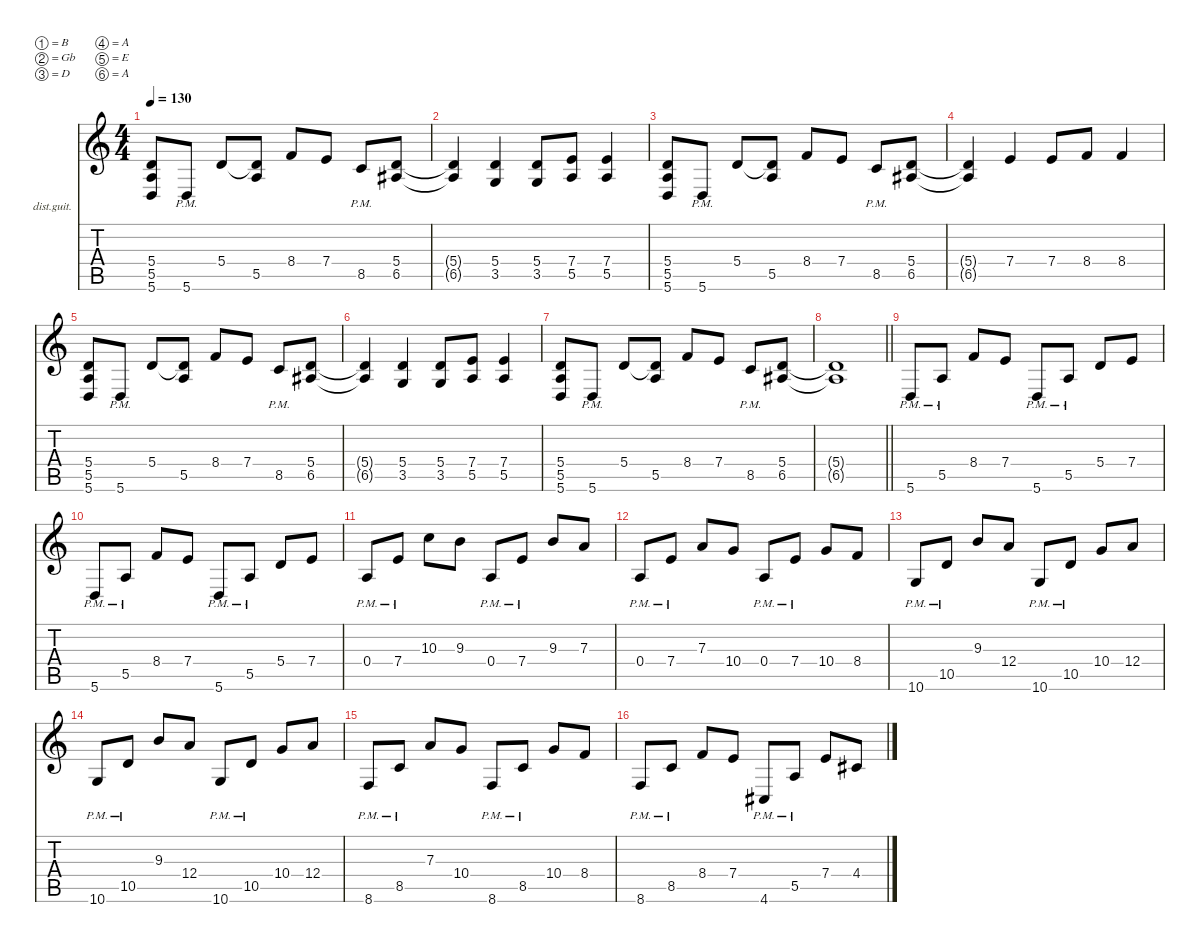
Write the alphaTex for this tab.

\defaultSystemsLayout 4
\hideDynamics
\bracketExtendMode nobrackets
\firstSystemTrackNameOrientation horizontal
\otherSystemsTrackNameOrientation horizontal
\track ("Lead" "dist.guit.") {instrument distortionguitar}
\staff {score tabs}
\tuning (B3 Gb3 D3 A2 E2 A1)
\ts (4 4)
\section ("" "")
\tempo 130
\clef g2
\ks c
(5.4 5.5 5.6).8{dy f beam Up} 5.6{pm}.8{beam Up} 5.4.8{beam Up} (5.4{t} 5.5).8{beam Up} 8.4.8{beam Up} 7.4.8{beam Up} 8.5{pm}.8{beam Up} (5.4 6.5{acc #}).8{beam Up} |
(5.4{t} 6.5{t acc #}).4{beam Up} (5.4 3.5).4{beam Up} (5.4 3.5).8{beam Up} (7.4 5.5).8{beam Up} (7.4 5.5).4{beam Up} |
(5.4 5.5 5.6).8{beam Up} 5.6{pm}.8{beam Up} 5.4.8{beam Up} (5.4{t} 5.5).8{beam Up} 8.4.8{beam Up} 7.4.8{beam Up} 8.5{pm}.8{beam Up} (5.4 6.5{acc #}).8{beam Up} |
(5.4{t} 6.5{t acc #}).4{beam Up} 7.4.4{beam Up} 7.4.8{beam Up} 8.4.8{beam Up} 8.4.4{beam Up} |
(5.4 5.5 5.6).8{beam Up} 5.6{pm}.8{beam Up} 5.4.8{beam Up} (5.4{t} 5.5).8{beam Up} 8.4.8{beam Up} 7.4.8{beam Up} 8.5{pm}.8{beam Up} (5.4 6.5{acc #}).8{beam Up} |
(5.4{t} 6.5{t acc #}).4{beam Up} (5.4 3.5).4{beam Up} (5.4 3.5).8{beam Up} (7.4 5.5).8{beam Up} (7.4 5.5).4{beam Up} |
(5.4 5.5 5.6).8{beam Up} 5.6{pm}.8{beam Up} 5.4.8{beam Up} (5.4{t} 5.5).8{beam Up} 8.4.8{beam Up} 7.4.8{beam Up} 8.5{pm}.8{beam Up} (5.4 6.5{acc #}).8{beam Up} |
\barLineRight lightlight
(5.4{t} 6.5{t acc #}).1{beam Up} |
\section ("" "")
5.6{pm}.8{beam Up} 5.5{pm}.8{beam Up} 8.4.8{beam Up} 7.4.8{beam Up} 5.6{pm}.8{beam Up} 5.5{pm}.8{beam Up} 5.4.8{beam Up} 7.4.8{beam Up} |
5.6{pm}.8{beam Up} 5.5{pm}.8{beam Up} 8.4.8{beam Up} 7.4.8{beam Up} 5.6{pm}.8{beam Up} 5.5{pm}.8{beam Up} 5.4.8{beam Up} 7.4.8{beam Up} |
0.4{pm}.8{beam Up} 7.4{pm}.8{beam Up} 10.3.8{beam Down} 9.3.8{beam Down} 0.4{pm}.8{beam Up} 7.4{pm}.8{beam Up} 9.3.8{beam Up} 7.3.8{beam Up} |
0.4{pm}.8{beam Up} 7.4{pm}.8{beam Up} 7.3.8{beam Up} 10.4.8{beam Up} 0.4{pm}.8{beam Up} 7.4{pm}.8{beam Up} 10.4.8{beam Up} 8.4.8{beam Up} |
10.6{pm}.8{beam Up} 10.5{pm}.8{beam Up} 9.3.8{beam Up} 12.4.8{beam Up} 10.6{pm}.8{beam Up} 10.5{pm}.8{beam Up} 10.4.8{beam Up} 12.4.8{beam Up} |
10.6{pm}.8{beam Up} 10.5{pm}.8{beam Up} 9.3.8{beam Up} 12.4.8{beam Up} 10.6{pm}.8{beam Up} 10.5{pm}.8{beam Up} 10.4.8{beam Up} 12.4.8{beam Up} |
8.6{pm}.8{beam Up} 8.5{pm}.8{beam Up} 7.3.8{beam Up} 10.4.8{beam Up} 8.6{pm}.8{beam Up} 8.5{pm}.8{beam Up} 10.4.8{beam Up} 8.4.8{beam Up} |
8.6{pm}.8{beam Up} 8.5{pm}.8{beam Up} 8.4.8{beam Up} 7.4.8{beam Up} 4.6{pm acc #}.8{beam Up} 5.5{pm}.8{beam Up} 7.4.8{beam Up} 4.4{acc #}.8{beam Up}
